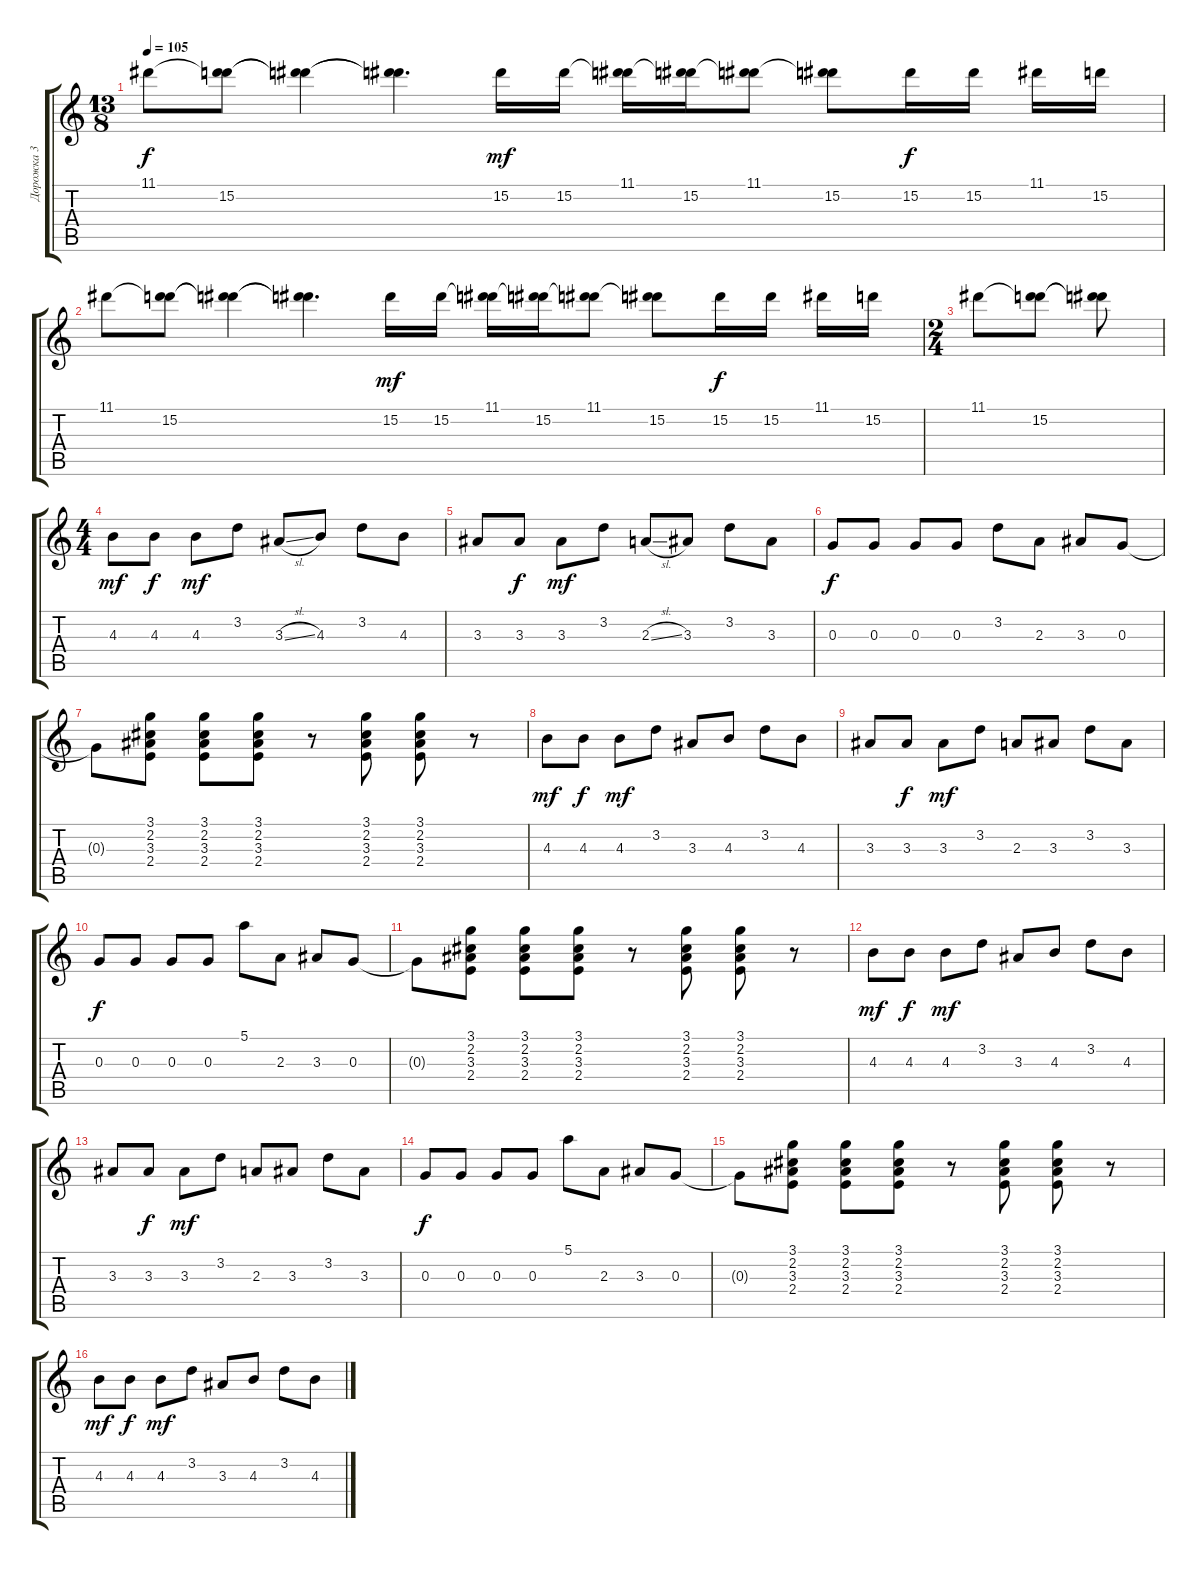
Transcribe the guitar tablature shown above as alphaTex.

\track ("Дорожка 3" "Дорожка 3") {instrument overdrivenguitar}
\staff {score tabs}
\tuning (E4 B3 G3 D3 A2 D2) {hide}
\ts (13 8)
\tempo 105
\clef g2
\ks c
11.1.8{dy f} (11.1{t} 15.2).8 (11.1{t} 15.2{t}).4 (11.1{t} 15.2{t}).4{d} 15.2.16{dy mf} 15.2.16 (11.1 15.2{t}).16 (11.1{t} 15.2).16 (11.1 15.2{t}).8 (11.1{t} 15.2).8 15.2.16{dy f} 15.2.16 11.1.16 15.2.16 |
11.1.8 (11.1{t} 15.2).8 (11.1{t} 15.2{t}).4 (11.1{t} 15.2{t}).4{d} 15.2.16{dy mf} 15.2.16 (11.1 15.2{t}).16 (11.1{t} 15.2).16 (11.1 15.2{t}).8 (11.1{t} 15.2).8 15.2.16{dy f} 15.2.16 11.1.16 15.2.16 |
\ts (2 4)
11.1.8 (11.1{t} 15.2).8 (11.1{t} 15.2{t}).8 |
\ts (4 4)
4.3.8{dy mf volume 16 instrument electricguitarclean} 4.3.8{dy f} 4.3.8{dy mf} 3.2.8 3.3{sl}.8 4.3.8 3.2.8 4.3.8 |
3.3.8 3.3.8{dy f} 3.3.8{dy mf} 3.2.8 2.3{sl}.8 3.3.8 3.2.8 3.3.8 |
0.3.8{dy f} 0.3.8 0.3.8 0.3.8 3.2.8 2.3.8 3.3.8 0.3.8 |
0.3{t}.8 (3.1 2.2 3.3 2.4).8 (3.1 2.2 3.3 2.4).8 (3.1 2.2 3.3 2.4).8 r.8 (3.1 2.2 3.3 2.4).8 (3.1 2.2 3.3 2.4).8 r.8 |
4.3.8{dy mf} 4.3.8{dy f} 4.3.8{dy mf} 3.2.8 3.3.8 4.3.8 3.2.8 4.3.8 |
3.3.8 3.3.8{dy f} 3.3.8{dy mf} 3.2.8 2.3.8 3.3.8 3.2.8 3.3.8 |
0.3.8{dy f} 0.3.8 0.3.8 0.3.8 5.1.8 2.3.8 3.3.8 0.3.8 |
0.3{t}.8 (3.1 2.2 3.3 2.4).8 (3.1 2.2 3.3 2.4).8 (3.1 2.2 3.3 2.4).8 r.8 (3.1 2.2 3.3 2.4).8 (3.1 2.2 3.3 2.4).8 r.8 |
4.3.8{dy mf} 4.3.8{dy f} 4.3.8{dy mf} 3.2.8 3.3.8 4.3.8 3.2.8 4.3.8 |
3.3.8 3.3.8{dy f} 3.3.8{dy mf} 3.2.8 2.3.8 3.3.8 3.2.8 3.3.8 |
0.3.8{dy f} 0.3.8 0.3.8 0.3.8 5.1.8 2.3.8 3.3.8 0.3.8 |
0.3{t}.8 (3.1 2.2 3.3 2.4).8 (3.1 2.2 3.3 2.4).8 (3.1 2.2 3.3 2.4).8 r.8 (3.1 2.2 3.3 2.4).8 (3.1 2.2 3.3 2.4).8 r.8 |
4.3.8{dy mf} 4.3.8{dy f} 4.3.8{dy mf} 3.2.8 3.3.8 4.3.8 3.2.8 4.3.8
